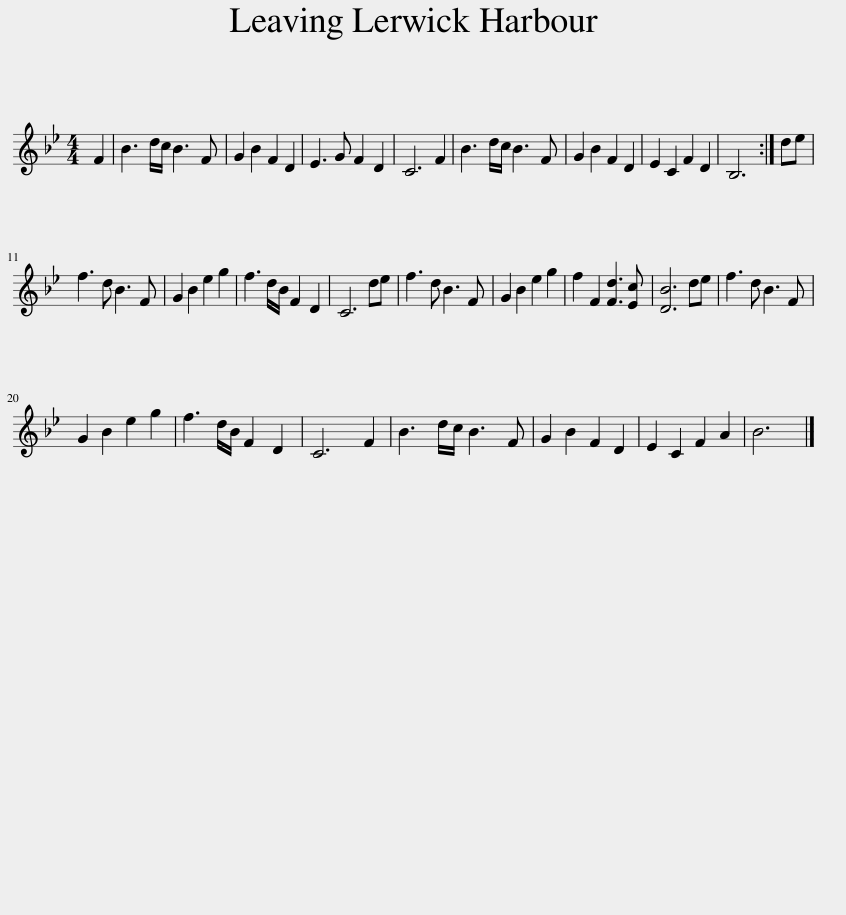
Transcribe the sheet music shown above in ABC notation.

X:1
L:1/8
M:4/4
I:linebreak $
K:Gmin
V:1 treble
V:1
 F2 | B3 d/c/ B3 F | G2 B2 F2 D2 | E3 G F2 D2 | C6 F2 | %5
 B3 d/c/ B3 F | G2 B2 F2 D2 | E2 C2 F2 D2 | B,6 :| de |$ %10
 f3 d B3 F | G2 B2 e2 g2 | f3 d/B/ F2 D2 | C6 de | f3 d B3 F | %15
 G2 B2 e2 g2 | f2 F2 [Fd]3 [Ec] | [DB]6 de | f3 d B3 F |$ G2 B2 e2 g2 | %20
 f3 d/B/ F2 D2 | C6 F2 | B3 d/c/ B3 F | G2 B2 F2 D2 | E2 C2 F2 A2 | %25
 B6 |] %26
